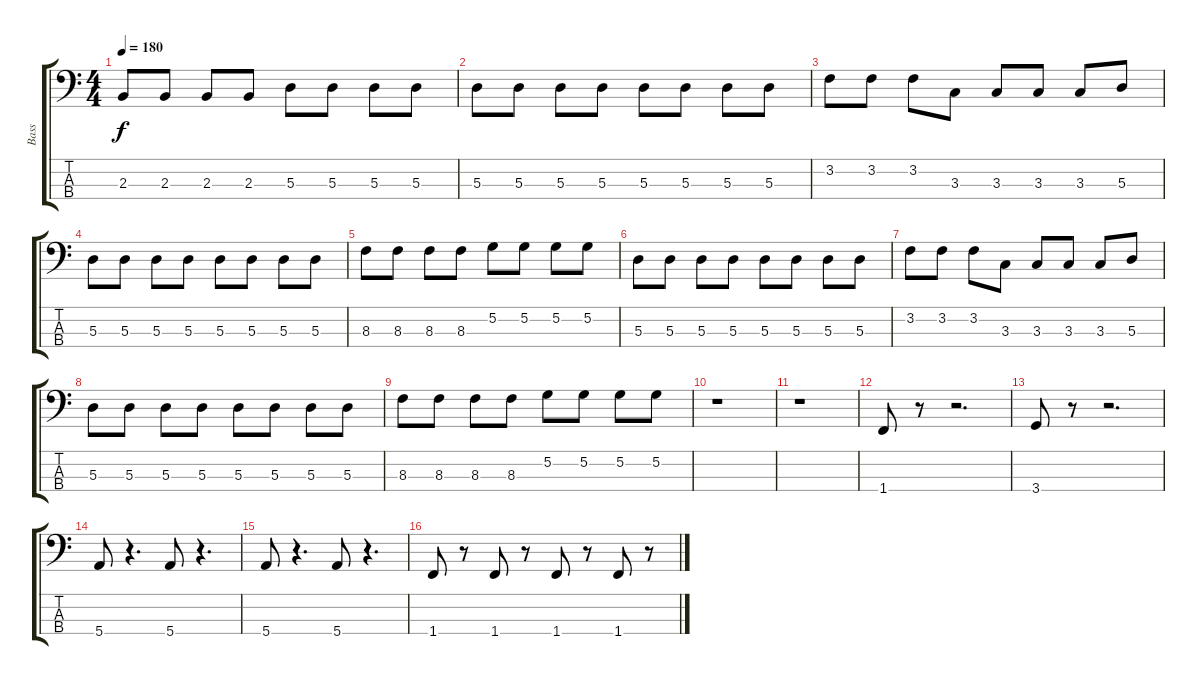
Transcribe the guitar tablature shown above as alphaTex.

\track ("Bass" "Bass") {instrument electricbasspick}
\staff {score tabs}
\tuning (G2 D2 A1 E1) {hide}
\ts (4 4)
\tempo 180
\clef f4
\ks c
2.3.8{dy f} 2.3.8 2.3.8 2.3.8 5.3.8 5.3.8 5.3.8 5.3.8 |
5.3.8 5.3.8 5.3.8 5.3.8 5.3.8 5.3.8 5.3.8 5.3.8 |
3.2.8 3.2.8 3.2.8 3.3.8 3.3.8 3.3.8 3.3.8 5.3.8 |
5.3.8 5.3.8 5.3.8 5.3.8 5.3.8 5.3.8 5.3.8 5.3.8 |
8.3.8 8.3.8 8.3.8 8.3.8 5.2.8 5.2.8 5.2.8 5.2.8 |
5.3.8 5.3.8 5.3.8 5.3.8 5.3.8 5.3.8 5.3.8 5.3.8 |
3.2.8 3.2.8 3.2.8 3.3.8 3.3.8 3.3.8 3.3.8 5.3.8 |
5.3.8 5.3.8 5.3.8 5.3.8 5.3.8 5.3.8 5.3.8 5.3.8 |
8.3.8 8.3.8 8.3.8 8.3.8 5.2.8 5.2.8 5.2.8 5.2.8 |
r.1 |
r.1 |
1.4.8 r.8 r.2{d} |
3.4.8 r.8 r.2{d} |
5.4.8 r.4{d} 5.4.8 r.4{d} |
5.4.8 r.4{d} 5.4.8 r.4{d} |
1.4.8 r.8 1.4.8 r.8 1.4.8 r.8 1.4.8 r.8
